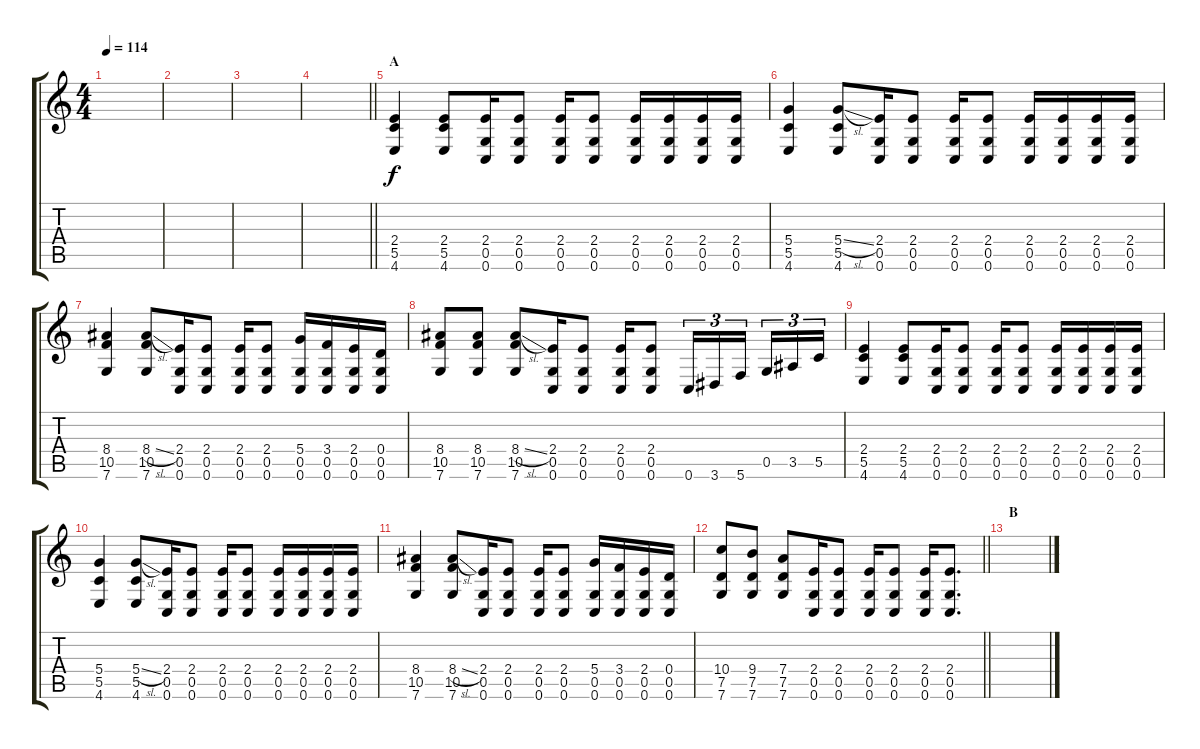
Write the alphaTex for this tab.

\track "" {instrument distortionguitar}
\staff {score tabs}
\tuning (G4 E4 A3 D3 G2 C2) {hide}
\ts (4 4)
\tempo 114
\clef g2
\ks c
|
|
|
\barLineRight lightlight
|
\section ("" "A")
(2.4 5.5 4.6).4 (2.4 5.5 4.6).8 (2.4 0.5 0.6).16 (2.4 0.5 0.6).8 (2.4 0.5 0.6).16 (2.4 0.5 0.6).8 (2.4 0.5 0.6).16 (2.4 0.5 0.6).16 (2.4 0.5 0.6).16 (2.4 0.5 0.6).16 |
(5.4 5.5 4.6).4 (5.4{sl} 5.5 4.6).8 (2.4 0.5 0.6).16 (2.4 0.5 0.6).8 (2.4 0.5 0.6).16 (2.4 0.5 0.6).8 (2.4 0.5 0.6).16 (2.4 0.5 0.6).16 (2.4 0.5 0.6).16 (2.4 0.5 0.6).16 |
(8.4 10.5 7.6).4 (8.4{sl} 10.5 7.6).8 (2.4 0.5 0.6).16 (2.4 0.5 0.6).8 (2.4 0.5 0.6).16 (2.4 0.5 0.6).8 (5.4 0.5 0.6).16 (3.4 0.5 0.6).16 (2.4 0.5 0.6).16 (0.4 0.5 0.6).16 |
(8.4 10.5 7.6).8 (8.4 10.5 7.6).8 (8.4{sl} 10.5 7.6).8 (2.4 0.5 0.6).16 (2.4 0.5 0.6).8 (2.4 0.5 0.6).16 (2.4 0.5 0.6).8 0.6.16{tu (3 2)} 3.6.16{tu (3 2)} 5.6.16{tu (3 2) beam splitsecondary} 0.5.16{tu (3 2)} 3.5.16{tu (3 2)} 5.5.16{tu (3 2)} |
(2.4 5.5 4.6).4 (2.4 5.5 4.6).8 (2.4 0.5 0.6).16 (2.4 0.5 0.6).8 (2.4 0.5 0.6).16 (2.4 0.5 0.6).8 (2.4 0.5 0.6).16 (2.4 0.5 0.6).16 (2.4 0.5 0.6).16 (2.4 0.5 0.6).16 |
(5.4 5.5 4.6).4 (5.4{sl} 5.5 4.6).8 (2.4 0.5 0.6).16 (2.4 0.5 0.6).8 (2.4 0.5 0.6).16 (2.4 0.5 0.6).8 (2.4 0.5 0.6).16 (2.4 0.5 0.6).16 (2.4 0.5 0.6).16 (2.4 0.5 0.6).16 |
(8.4 10.5 7.6).4 (8.4{sl} 10.5 7.6).8 (2.4 0.5 0.6).16 (2.4 0.5 0.6).8 (2.4 0.5 0.6).16 (2.4 0.5 0.6).8 (5.4 0.5 0.6).16 (3.4 0.5 0.6).16 (2.4 0.5 0.6).16 (0.4 0.5 0.6).16 |
\barLineRight lightlight
(10.4 7.5 7.6).8 (9.4 7.5 7.6).8 (7.4 7.5 7.6).8 (2.4 0.5 0.6).16 (2.4 0.5 0.6).8 (2.4 0.5 0.6).16 (2.4 0.5 0.6).8 (2.4 0.5 0.6).16 (2.4 0.5 0.6).8{d} |
\section ("" "B")
